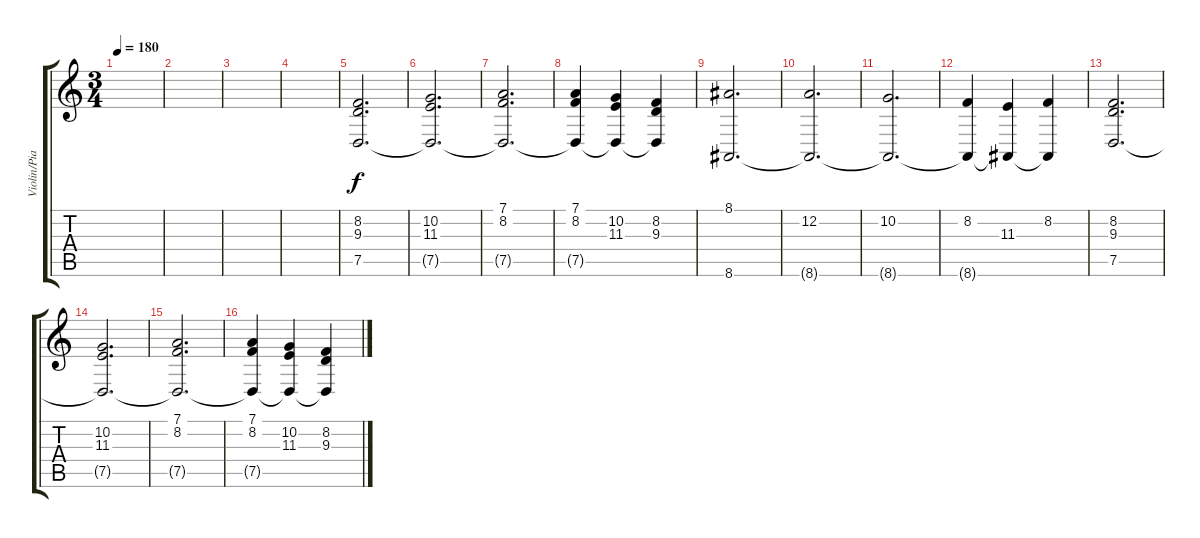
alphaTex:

\track ("Violin/Piano" "Violin/Pia") {instrument synthstrings1}
\staff {score tabs}
\tuning (D4 A3 F3 C3 G2 D2) {hide}
\ts (3 4)
\tempo 180
\clef g2
\ks c
|
|
|
|
(8.2 9.3 7.5).2{d volume 16} |
(10.2 11.3 7.5{t}).2{d} |
(7.1 8.2 7.5{t}).2{d} |
(7.1 8.2 7.5{t}).4 (10.2 11.3 7.5{t}).4 (8.2 9.3 7.5{t}).4 |
(8.1 8.6).2{d} |
(12.2 8.6{t}).2{d} |
(10.2 8.6{t}).2{d} |
(8.2 8.6{t}).4 (11.3 8.6{t}).4 (8.2 8.6{t}).4 |
(8.2 9.3 7.5).2{d} |
(10.2 11.3 7.5{t}).2{d} |
(7.1 8.2 7.5{t}).2{d} |
(7.1 8.2 7.5{t}).4 (10.2 11.3 7.5{t}).4 (8.2 9.3 7.5{t}).4
